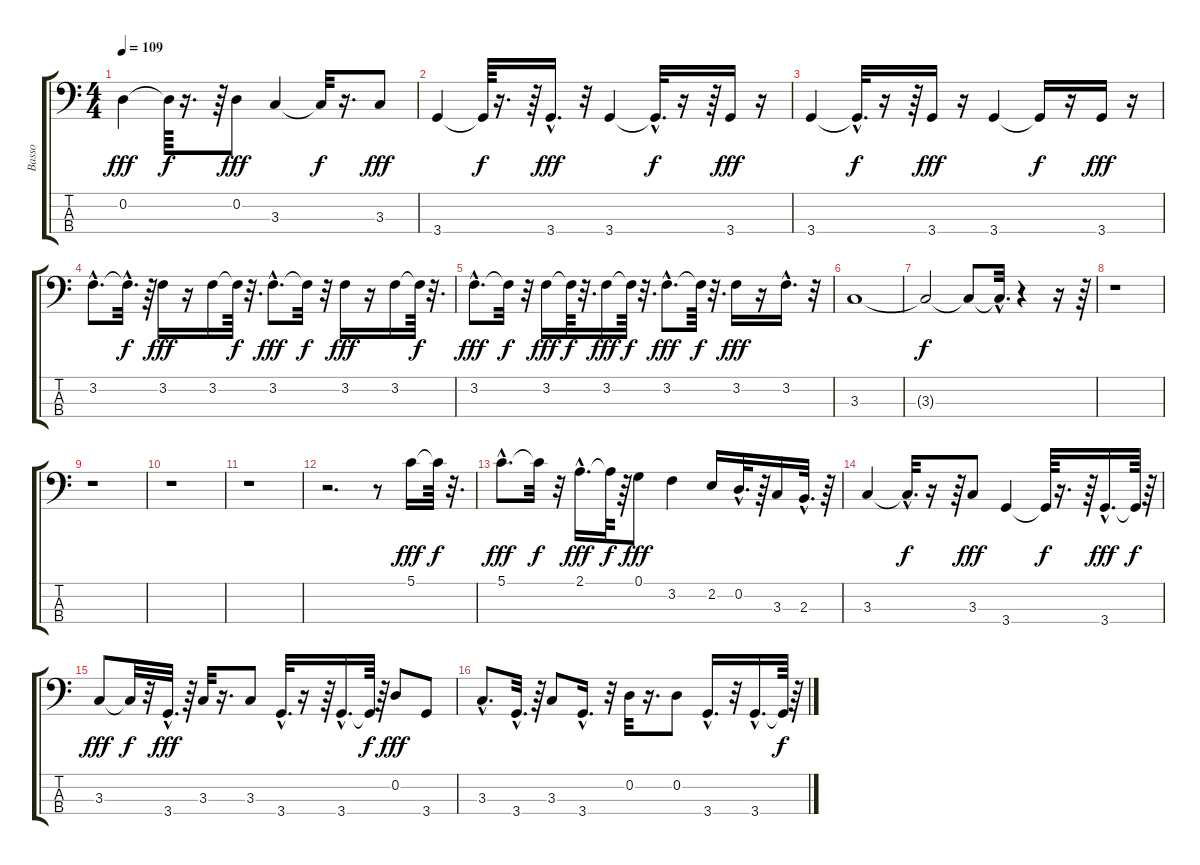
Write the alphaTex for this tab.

\track ("Basso" "Basso") {instrument electricbassfinger}
\staff {score tabs}
\tuning (G2 D2 A1 E1) {hide}
\ts (4 4)
\tempo 109
\clef f4
\ks c
0.2.4{dy fff} 0.2{t}.64{dy f} r.16{d} r.64 0.2.8{dy fff} 3.3.4 3.3{t}.32{dy f} r.16{d} 3.3.8{dy fff} |
3.4.4 3.4{t}.64{dy f} r.16{d} r.64 3.4{hac}.16{d dy fff} r.32 3.4.4 3.4{hac t}.32{d dy f} r.16 r.64 3.4.16{dy fff} r.16 |
3.4.4 3.4{hac t}.32{d dy f} r.16 r.64 3.4.16{dy fff} r.16 3.4.4 3.4{t}.16{dy f} r.16 3.4.16{dy fff} r.16 |
3.2{hac}.8{d} 3.2{hac t}.32{d dy f} r.64 3.2.16{dy fff} r.16 3.2.16 3.2{t}.64{dy f} r.32{d} 3.2{hac}.8{d dy fff} 3.2{t}.32{dy f} r.32 3.2.16{dy fff} r.16 3.2.16 3.2{t}.64{dy f} r.32{d} |
3.2{hac}.8{d dy fff} 3.2{t}.32{dy f} r.32 3.2.16{dy fff} 3.2{t}.64{dy f} r.32{d} 3.2.16{dy fff} 3.2{t}.64{dy f} r.32{d} 3.2{hac}.8{d dy fff} 3.2{t}.64{dy f} r.32{d} 3.2.16{dy fff} r.16 3.2{hac}.16{d} r.32 |
3.3.1 |
3.3{t}.2{dy f} 3.3{t}.8 3.3{hac t}.32{d} r.4 r.16 r.64 |
r.1 |
r.1 |
r.1 |
r.1 |
r.2{d} r.8 5.1.16{dy fff} 5.1{t}.64{dy f} r.32{d} |
5.1{hac}.8{d dy fff} 5.1{t}.32{dy f} r.32 2.1{hac}.16{d dy fff} 2.1{t}.64{dy f} r.64 0.1.8{dy fff} 3.2.4 2.2.16 0.2{hac}.32{d} r.64 3.3.16 2.3{hac}.32{d} r.64 |
3.3.4 3.3{hac t}.32{d dy f} r.16 r.64 3.3.8{dy fff} 3.4.4 3.4{t}.64{dy f} r.16{d} r.64 3.4{hac}.16{d dy fff} 3.4{t}.64{dy f} r.64 |
3.3.8{dy fff} 3.3{t}.32{dy f} r.32 3.4{hac}.32{d dy fff} r.64 3.3.32 r.16{d} 3.3.8 3.4{hac}.32{d} r.16 r.64 3.4{hac}.16{d} 3.4{t}.64{dy f} r.64 0.2.8{dy fff} 3.4.8 |
3.3{hac}.8{d} 3.4{hac}.32{d} r.64 3.3.8 3.4{hac}.16{d} r.32 0.2.32 r.16{d} 0.2.8 3.4{hac}.16{d} r.32 3.4{hac}.16{d} 3.4{t}.64{dy f} r.64
